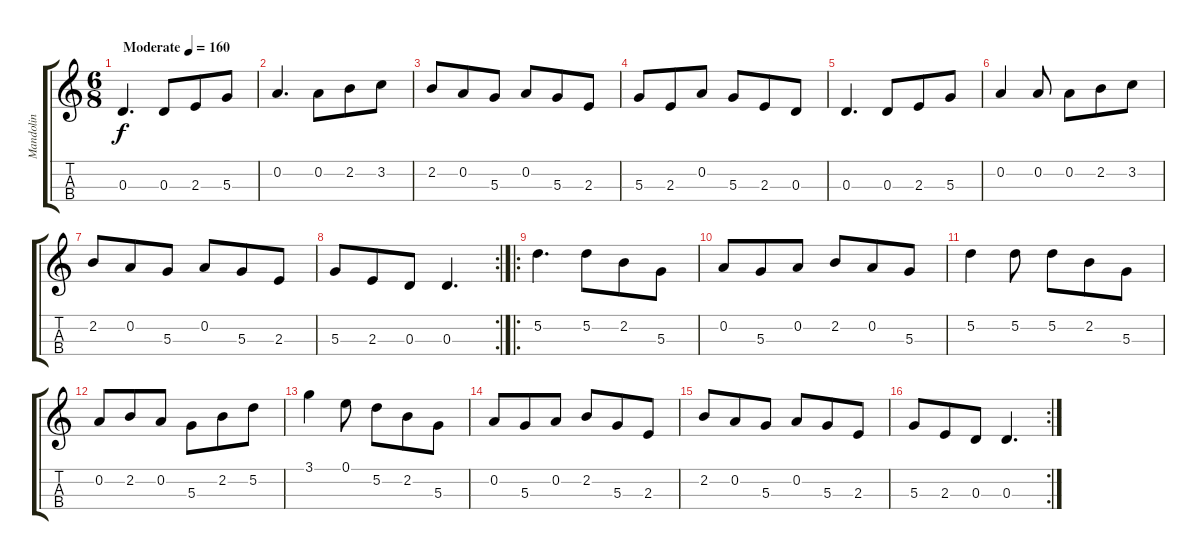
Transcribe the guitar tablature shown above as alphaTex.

\track ("Mandolin" "Mandolin") {instrument acousticguitarsteel}
\staff {score tabs}
\tuning (E4 A3 D3 G2) {hide}
\ts (6 8)
\tempo (160 "Moderate")
\clef g2
\ks c
0.3.4{d dy f instrument acousticguitarsteel} 0.3.8 2.3.8 5.3.8 |
0.2.4{d} 0.2.8 2.2.8 3.2.8 |
2.2.8 0.2.8 5.3.8 0.2.8 5.3.8 2.3.8 |
5.3.8 2.3.8 0.2.8 5.3.8 2.3.8 0.3.8 |
0.3.4{d} 0.3.8 2.3.8 5.3.8 |
0.2.4 0.2.8 0.2.8 2.2.8 3.2.8 |
2.2.8 0.2.8 5.3.8 0.2.8 5.3.8 2.3.8 |
\rc 2
5.3.8 2.3.8 0.3.8 0.3.4{d} |
\ro
5.2.4{d} 5.2.8 2.2.8 5.3.8 |
0.2.8 5.3.8 0.2.8 2.2.8 0.2.8 5.3.8 |
5.2.4 5.2.8 5.2.8 2.2.8 5.3.8 |
0.2.8 2.2.8 0.2.8 5.3.8 2.2.8 5.2.8 |
3.1.4 0.1.8 5.2.8 2.2.8 5.3.8 |
0.2.8 5.3.8 0.2.8 2.2.8 5.3.8 2.3.8 |
2.2.8 0.2.8 5.3.8 0.2.8 5.3.8 2.3.8 |
\rc 2
5.3.8 2.3.8 0.3.8 0.3.4{d}
